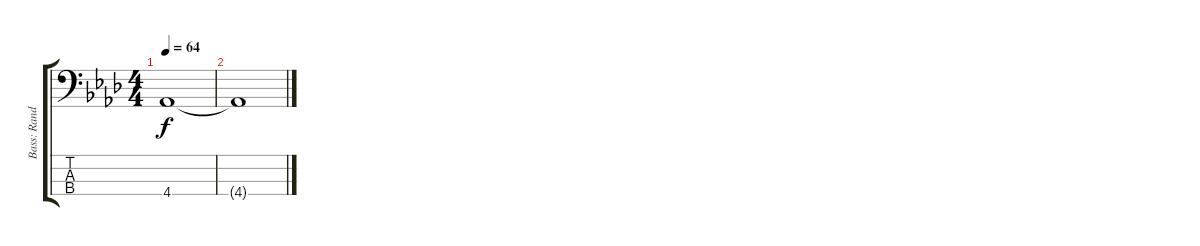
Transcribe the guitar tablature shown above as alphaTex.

\track ("Bass: Randy" "Bass: Rand") {instrument electricbassfinger}
\staff {score tabs}
\tuning (G2 D2 A1 E1) {hide}
\ts (4 4)
\tempo 64
\clef f4
\ks ab
4.4{t}.1{dy f} |
4.4{t}.1
